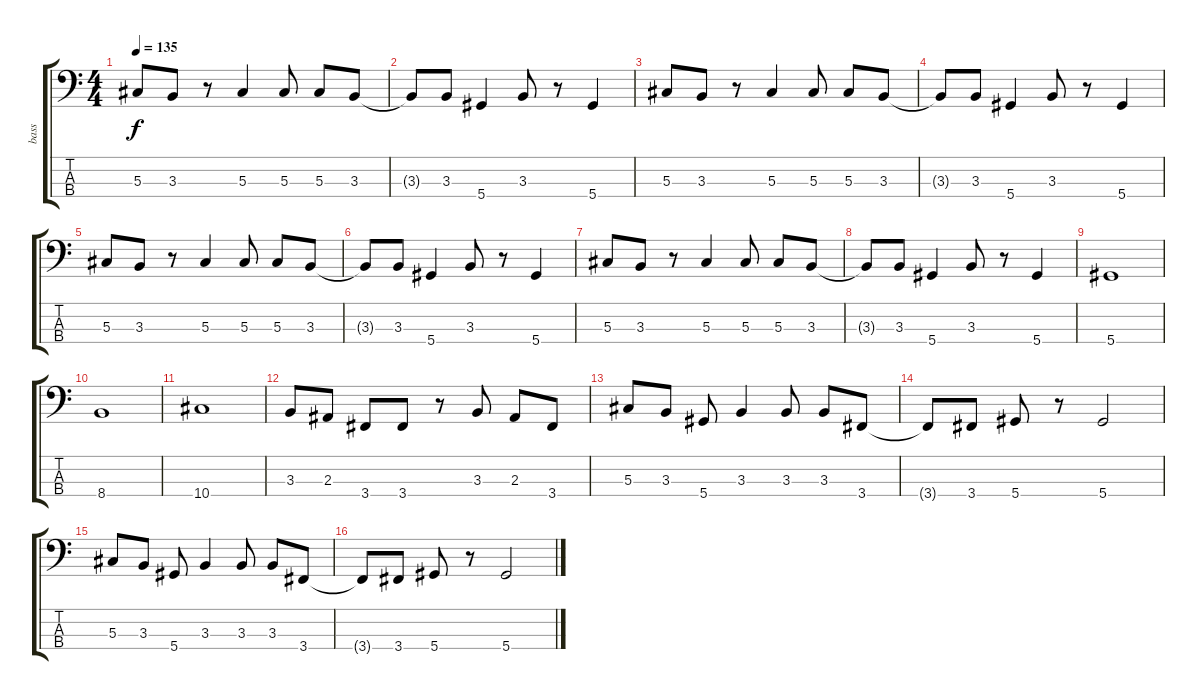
\track ("bass" "bass") {instrument electricbasspick}
\staff {score tabs}
\tuning (Gb2 Db2 Ab1 Eb1) {hide}
\ts (4 4)
\tempo 135
\clef f4
\ks c
5.3.8{dy f} 3.3.8 r.8 5.3.4 5.3.8 5.3.8 3.3.8 |
3.3{t}.8 3.3.8 5.4.4 3.3.8 r.8 5.4.4 |
5.3.8 3.3.8 r.8 5.3.4 5.3.8 5.3.8 3.3.8 |
3.3{t}.8 3.3.8 5.4.4 3.3.8 r.8 5.4.4 |
5.3.8 3.3.8 r.8 5.3.4 5.3.8 5.3.8 3.3.8 |
3.3{t}.8 3.3.8 5.4.4 3.3.8 r.8 5.4.4 |
5.3.8 3.3.8 r.8 5.3.4 5.3.8 5.3.8 3.3.8 |
3.3{t}.8 3.3.8 5.4.4 3.3.8 r.8 5.4.4 |
5.4.1 |
8.4.1 |
10.4.1 |
3.3.8 2.3.8 3.4.8 3.4.8 r.8 3.3.8 2.3.8 3.4.8 |
5.3.8 3.3.8 5.4.8 3.3.4 3.3.8 3.3.8 3.4.8 |
3.4{t}.8 3.4.8 5.4.8 r.8 5.4.2 |
5.3.8 3.3.8 5.4.8 3.3.4 3.3.8 3.3.8 3.4.8 |
3.4{t}.8 3.4.8 5.4.8 r.8 5.4.2
